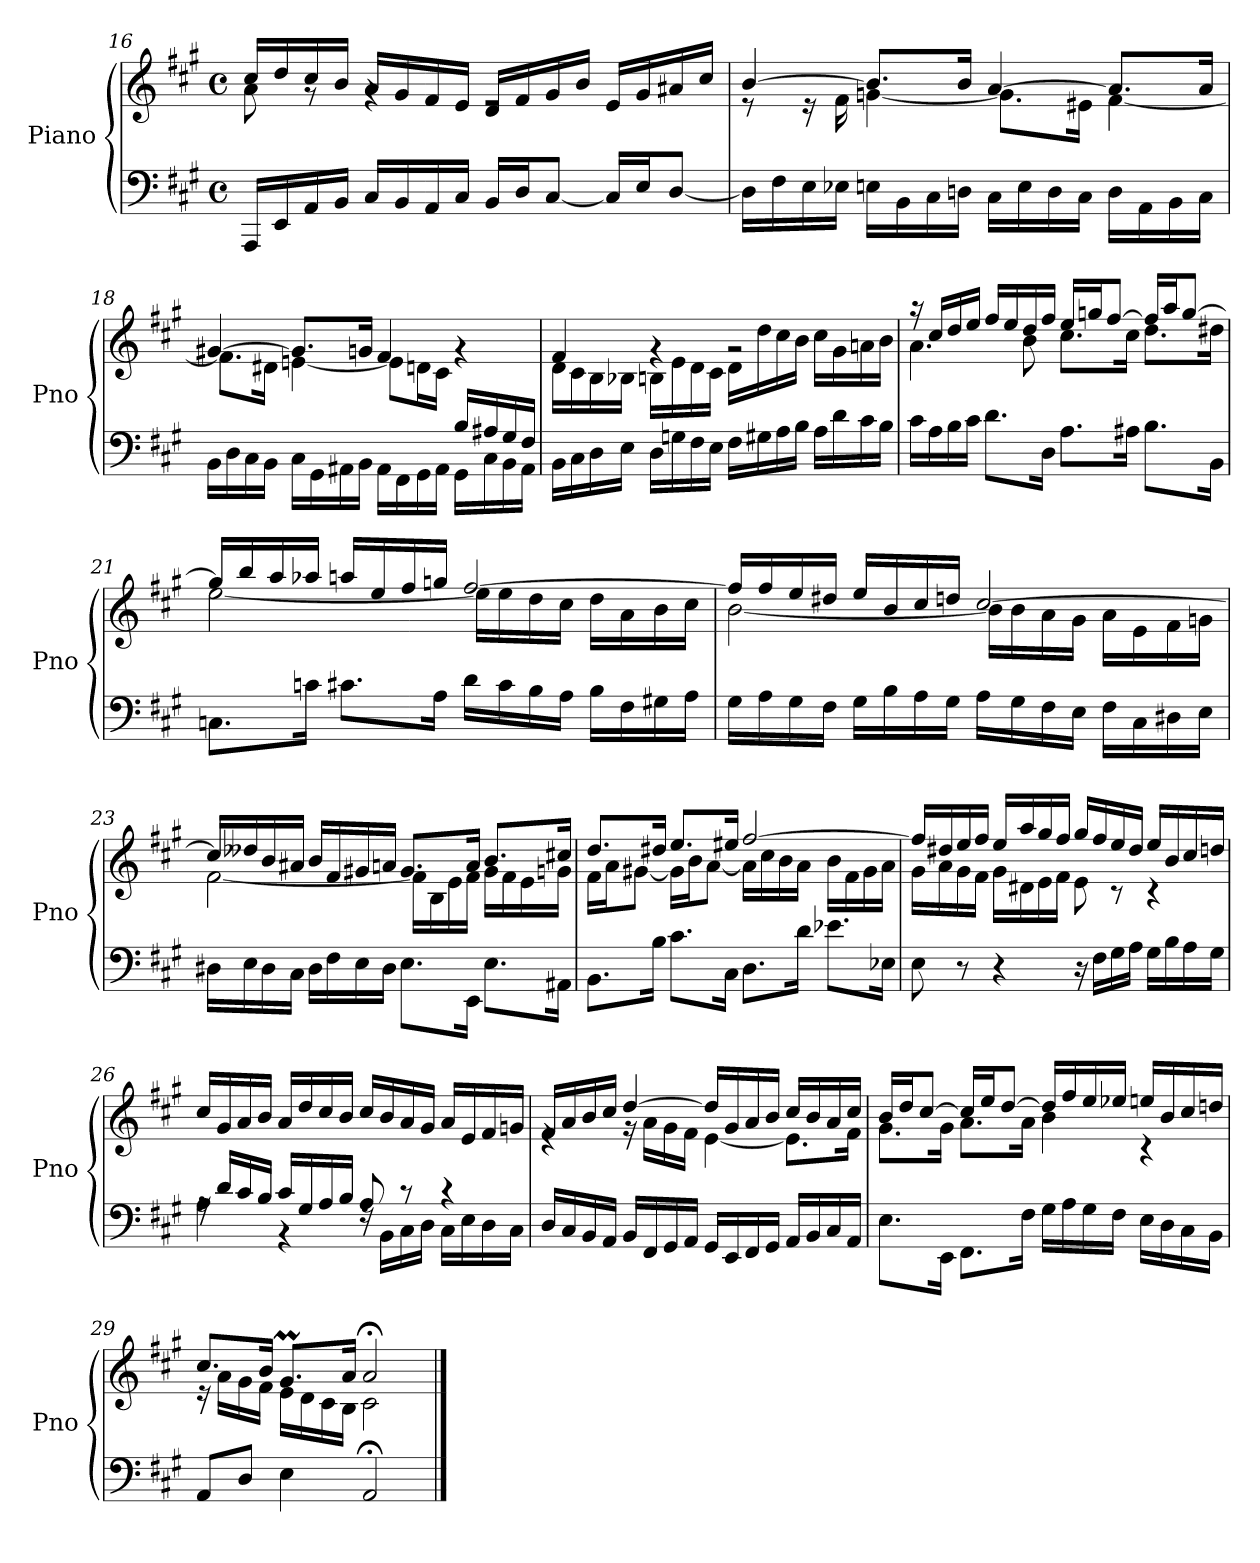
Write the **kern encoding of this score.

**kern	**kern
*part1	*part1
*staff2	*staff1
*I"Piano	*
*I'Pno	*
*clefF4	*clefG2
*k[f#c#g#]	*k[f#c#g#]
*M4/4	*M4/4
*met(c)	*met(c)
=16	=16
*	*^
16AAA/LL	16cc#/LL	8a\
16EE/	16dd/	.
16AA/	16cc#/	8rg
16BB/JJ	16b/JJ	.
16C#/LL	16a/LL	4rg
16BB/	16g#/	.
16AA/	16f#/	.
16C#/JJ	16e/JJ	.
16BB/LL	16d/LL	2re
16D/J	16f#/	.
[8C#/J	16g#/	.
.	16b/JJ	.
16C#/LL]	16e/LL	.
16E/J	16g#/	.
[8D/J	16a#X/	.
.	16cc#/JJ	.
=17	=17	=17
16D\LL]	[4b/	8r
16F#\	.	.
16E\	.	16r
16E-Xi\JJ	.	16f#\
16E\LL	8.b/L]	[4gn\
16BB\	.	.
16C#\	.	.
16Dn\JJ	16b/Jk	.
16C#\LL	[4a/	8.g\L]
16E\	.	.
16D\	.	.
16C#\JJ	.	16e#X\Jk
16D\LL	8.a/L]	[4f#\
16AA\	.	.
16BB\	.	.
16C#\JJ	16a/Jk	.
!!LO:LB:g=z	!!
=18	=18	=18
*^	*	*
2.ryy	16BB\LL	[4g#X/	8.f#\L]
.	16D\	.	.
.	16C#\	.	.
.	16BB\JJ	.	16d#X\Jk
.	16C#\LL	8.g#/L]	[4en\
.	16GG#\	.	.
.	16AA#X\	.	.
.	16BB\JJ	16gn/Jk	.
.	16AA#\LL	4f#/	8e\L]
.	16FF#\	.	.
.	16GG#\	.	16dn\L
.	16AA#\JJ	.	16c#\JJ
16B/LL	16GG#\LL	4rg	4ryy
16A#X/	16C#\	.	.
16G#/	16BB\	.	.
16F#/JJ	16AA#\JJ	.	.
*v	*v	*	*
=19	=19	=19
16BB\LL	4f#/	16d\LL
16C#\	.	16c#\
16D\	.	16B\
16E\JJ	.	16B-Xi\JJ
16D\LL	4rg	16B\LL
16Gn\	.	16e\
16F#\	.	16d\
16E\JJ	.	16c#\JJ
16F#\LL	2rg	16d\LL
16G#X\	.	16dd\
16A\	.	16cc#\
16B\JJ	.	16b\JJ
16A\LL	.	16cc#\LL
16d\	.	16g#\
16c#\	.	16an\
16B\JJ	.	16b\JJ
=20	=20	=20
16c#\LL	16r	4.a\
16A\	16cc#/LL	.
16B\	16dd/	.
16c#\JJ	16ee/JJ	.
8.d\L	16ff#/LL	.
.	16ee/	.
.	16dd/	8b\
16D\Jk	16ff#/JJ	.
8.A\L	16ee/LL	8.cc#\L
.	16ggn/J	.
.	[8ff#/J	.
16A#X\Jk	.	16cc#\Jk
8.B\L	16ff#/LL]	8.dd\L
.	16aa/J	.
.	[8gg/J	.
16BB\Jk	.	16dd#X\Jk
!!LO:LB:g=z	!!
=21	=21	=21
8.Cn\L	16gg/LL]	[2ee\
.	16bb/	.
.	16aa/	.
16cn\Jk	16aa-Xi/JJ	.
8.c#X\L	16aa/LL	.
.	16ee/	.
.	16ff#/	.
16A\Jk	16ggn/JJ	.
16d\LL	[2ff#/	16ee\LL]
16c#\	.	16ee\
16B\	.	16dd\
16A\JJ	.	16cc#\JJ
16B\LL	.	16dd\LL
16F#\	.	16a\
16G#X\	.	16b\
16A\JJ	.	16cc#\JJ
=22	=22	=22
16G#\LL	16ff#/LL]	[2b\
16A\	16ff#/	.
16G#\	16ee/	.
16F#\JJ	16dd#X/JJ	.
16G#\LL	16ee/LL	.
16B\	16b/	.
16A\	16cc#/	.
16G#\JJ	16ddn/JJ	.
16A\LL	[2cc#/	16b\LL]
16G#\	.	16b\
16F#\	.	16a\
16E\JJ	.	16g#\JJ
16F#\LL	.	16a\LL
16C#\	.	16e\
16D#X\	.	16f#\
16E\JJ	.	16gn\JJ
!!LO:LB:g=z	!!
=23	=23	=23
16D#X\LL	16cc#/LL]	[2f#\
16E\	16dd--Xi/	.
16D#\	16b/	.
16C#\JJ	16a#X/JJ	.
16D#\LL	16b/LL	.
16F#\	16f#/	.
16E\	16g#X/	.
16D#\JJ	16an/JJ	.
8.E\L	8.g#/L	16f#\LL]
.	.	16B\
.	.	16e\
16EE\Jk	16a/Jk	16f#\JJ
8.E\L	8.b/L	16g#\LL
.	.	16f#\
.	.	16e\
16AA#X\Jk	16cc#X/Jk	16gn\JJ
=24	=24	=24
8.BB\L	8.dd/L	16f#\LL
.	.	16a\J
.	.	[8g#X\J
16B\Jk	16dd#X/Jk	.
8.c#\L	8.ee/L	16g#\LL]
.	.	16b\J
.	.	[8a\J
16C#\Jk	16ee#X/Jk	.
8.D\L	[2ff#/	16a\LL]
.	.	16cc#\
.	.	16b\
16d\Jk	.	16a\JJ
8.e-Xi\L	.	16b\LL
.	.	16f#\
.	.	16g#\
16E-Xi\Jk	.	16a\JJ
!!LO:LB:g=z	!!
=25	=25	=25
8E\	16ff#/LL]	16g#\LL
.	16dd#X/	16a\
8r	16ee/	16g#\
.	16ff#/JJ	16f#\JJ
4r	16ee/LL	16g#\LL
.	16aa/	16d#X\
.	16gg#/	16e\
.	16ff#/JJ	16f#\JJ
16r	16gg#/LL	8e\
16F#\LL	16ff#/	.
16G#\	16ee/	8r
16A\JJ	16dd#/JJ	.
16G#\LL	16ee/LL	4r
16B\	16b/	.
16A\	16cc#/	.
16G#\JJ	16ddn/JJ	.
*	*v	*v
=26	=26
*^	*
16rA	4A\	16cc#/LL
16d/LL	.	16g#/
16c#/	.	16a/
16B/JJ	.	16b/JJ
16c#/LL	4r	16a/LL
16G#/	.	16dd/
16A/	.	16cc#/
16B/JJ	.	16b/JJ
8A/	16rF	16cc#/LL
.	16BB\LL	16b/
8r	16C#\	16a/
.	16D\JJ	16g#/JJ
4r	16C#\LL	16a/LL
.	16E\	16e/
.	16D\	16f#/
.	16C#\JJ	16gn/JJ
*v	*v	*
!!LO:LB:g=z
=27	=27
*	*^
16D/LL	16f#/LL	4re
16C#/	16a/	.
16BB/	16b/	.
16AA/JJ	16cc#/JJ	.
16BB/LL	[4dd/	16rg
16FF#/	.	16a\LL
16GG#/	.	16g#\
16AA/JJ	.	16f#\JJ
16GG#/LL	16dd/LL]	[4e\
16EE/	16g#/	.
16FF#/	16a/	.
16GG#/JJ	16b/JJ	.
16AA/LL	16cc#/LL	8.e\L]
16BB/	16b/	.
16C#/	16a/	.
16AA/JJ	16cc#/JJ	16f#\Jk
=28	=28	=28
8.E\L	16b/LL	8.g#\L
.	16dd/J	.
.	[8cc#/J	.
16EE\Jk	.	16g#\Jk
8.FF#\L	16cc#/LL]	8.a\L
.	16ee/J	.
.	[8dd/J	.
16F#\Jk	.	16a\Jk
16G#\LL	16dd/LL]	4b\
16A\	16ff#/	.
16G#\	16ee/	.
16F#\JJ	16ee-Xi/JJ	.
16E\LL	16ee/LL	4r
16D\	16b/	.
16C#\	16cc#/	.
16BB\JJ	16ddn/JJ	.
=29	=29	=29
8AA/L	8.cc#/L	16r
.	.	16a\LL
8D/J	.	16g#\
.	16b/Jk	16f#\JJ
4E\	8.g#m/L	16e\LL
.	.	16d\
.	.	16c#\
.	16a/Jk	16B\JJ
2AA;/	2a;</	2c#\
*	*v	*v
==	==
*-	*-
